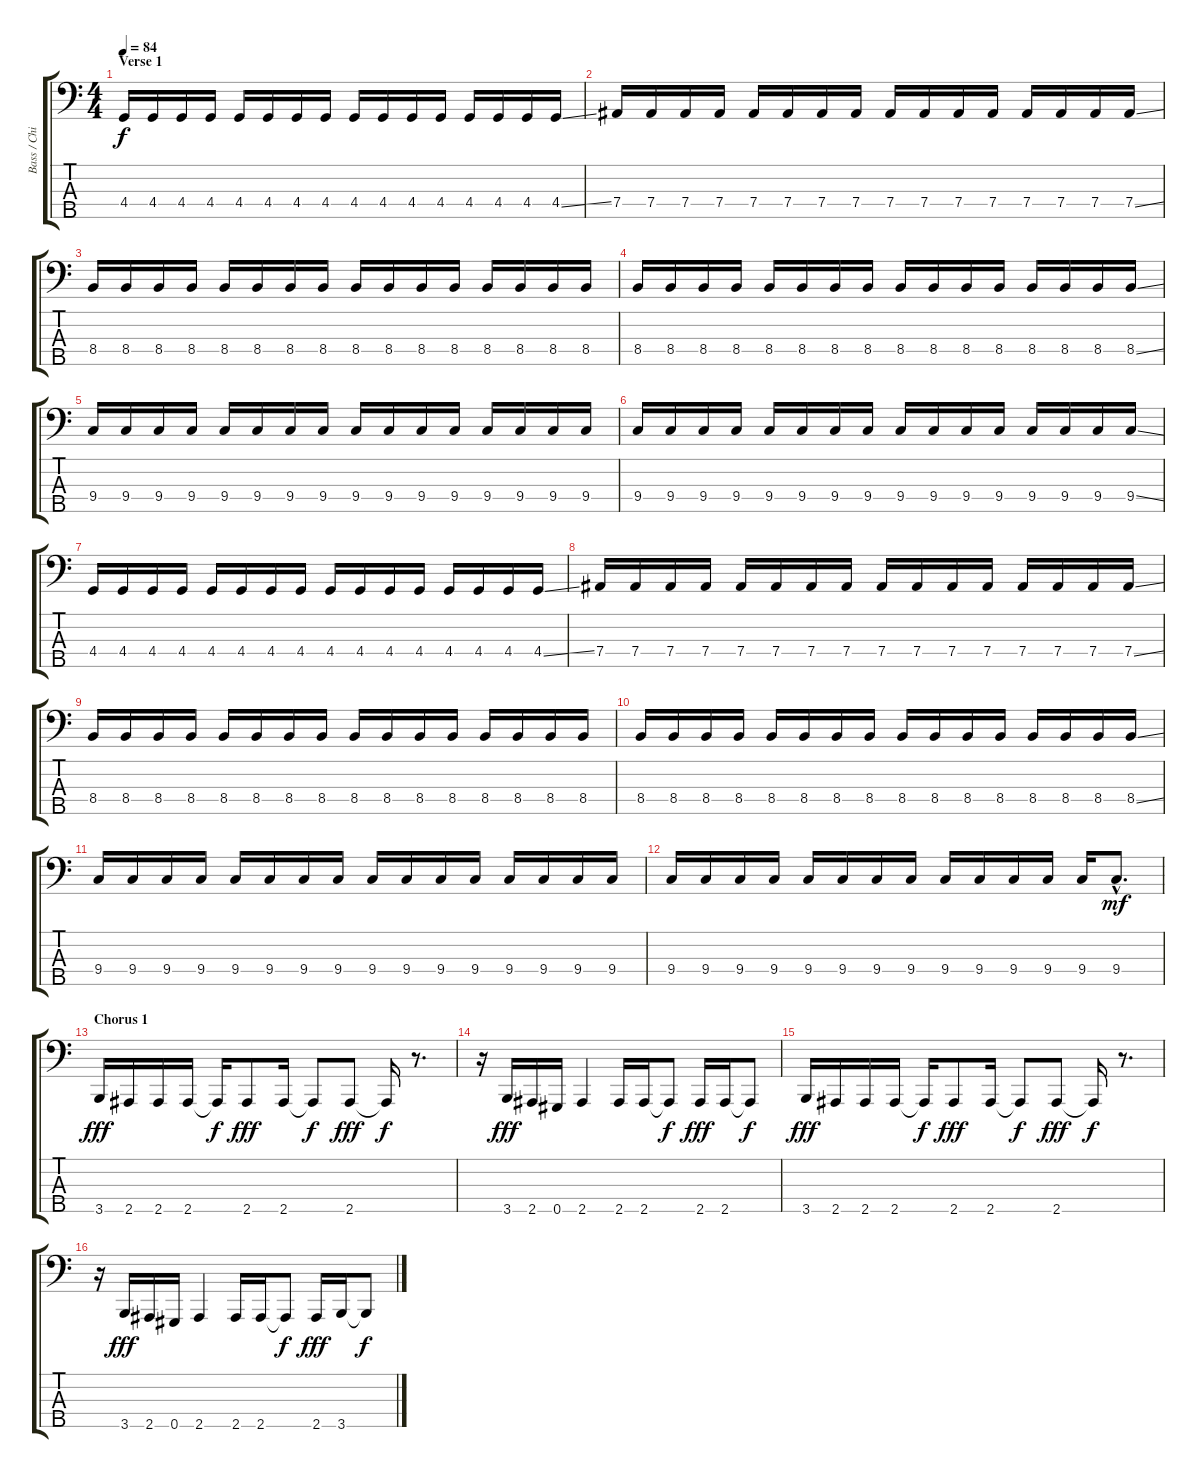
\track ("Bass / Chi Cheng" "Bass / Chi") {instrument electricbassfinger}
\staff {score tabs}
\tuning (Gb2 Db2 Ab1 Eb1 Ab0) {hide}
\ts (4 4)
\section ("" "Verse 1")
\tempo 84
\clef f4
\ks c
4.4.16{dy f instrument electricbassfinger} 4.4.16 4.4.16 4.4.16 4.4.16 4.4.16 4.4.16 4.4.16 4.4.16 4.4.16 4.4.16 4.4.16 4.4.16 4.4.16 4.4.16 4.4{ss}.16 |
7.4.16 7.4.16 7.4.16 7.4.16 7.4.16 7.4.16 7.4.16 7.4.16 7.4.16 7.4.16 7.4.16 7.4.16 7.4.16 7.4.16 7.4.16 7.4{ss}.16 |
8.4.16 8.4.16 8.4.16 8.4.16 8.4.16 8.4.16 8.4.16 8.4.16 8.4.16 8.4.16 8.4.16 8.4.16 8.4.16 8.4.16 8.4.16 8.4.16 |
8.4.16 8.4.16 8.4.16 8.4.16 8.4.16 8.4.16 8.4.16 8.4.16 8.4.16 8.4.16 8.4.16 8.4.16 8.4.16 8.4.16 8.4.16 8.4{ss}.16 |
9.4.16 9.4.16 9.4.16 9.4.16 9.4.16 9.4.16 9.4.16 9.4.16 9.4.16 9.4.16 9.4.16 9.4.16 9.4.16 9.4.16 9.4.16 9.4.16 |
9.4.16 9.4.16 9.4.16 9.4.16 9.4.16 9.4.16 9.4.16 9.4.16 9.4.16 9.4.16 9.4.16 9.4.16 9.4.16 9.4.16 9.4.16 9.4{ss}.16 |
4.4.16 4.4.16 4.4.16 4.4.16 4.4.16 4.4.16 4.4.16 4.4.16 4.4.16 4.4.16 4.4.16 4.4.16 4.4.16 4.4.16 4.4.16 4.4{ss}.16 |
7.4.16 7.4.16 7.4.16 7.4.16 7.4.16 7.4.16 7.4.16 7.4.16 7.4.16 7.4.16 7.4.16 7.4.16 7.4.16 7.4.16 7.4.16 7.4{ss}.16 |
8.4.16 8.4.16 8.4.16 8.4.16 8.4.16 8.4.16 8.4.16 8.4.16 8.4.16 8.4.16 8.4.16 8.4.16 8.4.16 8.4.16 8.4.16 8.4.16 |
8.4.16 8.4.16 8.4.16 8.4.16 8.4.16 8.4.16 8.4.16 8.4.16 8.4.16 8.4.16 8.4.16 8.4.16 8.4.16 8.4.16 8.4.16 8.4{ss}.16 |
9.4.16 9.4.16 9.4.16 9.4.16 9.4.16 9.4.16 9.4.16 9.4.16 9.4.16 9.4.16 9.4.16 9.4.16 9.4.16 9.4.16 9.4.16 9.4.16 |
9.4.16 9.4.16 9.4.16 9.4.16 9.4.16 9.4.16 9.4.16 9.4.16 9.4.16 9.4.16 9.4.16 9.4.16 9.4.16 9.4{hac}.8{d dy mf} |
\section ("" "Chorus 1")
3.5.16{dy fff} 2.5.16 2.5.16 2.5.16 2.5{t}.16{dy f} 2.5.8{dy fff} 2.5.16 2.5{t}.8{dy f} 2.5.8{dy fff} 2.5{t}.16{dy f} r.8{d} |
r.16 3.5.16{dy fff} 2.5.16 0.5.16 2.5.4 2.5.16 2.5.16 2.5{t}.8{dy f} 2.5.16{dy fff} 2.5.16 2.5{t}.8{dy f} |
3.5.16{dy fff} 2.5.16 2.5.16 2.5.16 2.5{t}.16{dy f} 2.5.8{dy fff} 2.5.16 2.5{t}.8{dy f} 2.5.8{dy fff} 2.5{t}.16{dy f} r.8{d} |
r.16 3.5.16{dy fff} 2.5.16 0.5.16 2.5.4 2.5.16 2.5.16 2.5{t}.8{dy f} 2.5.16{dy fff} 3.5.16 3.5{t}.8{dy f}
